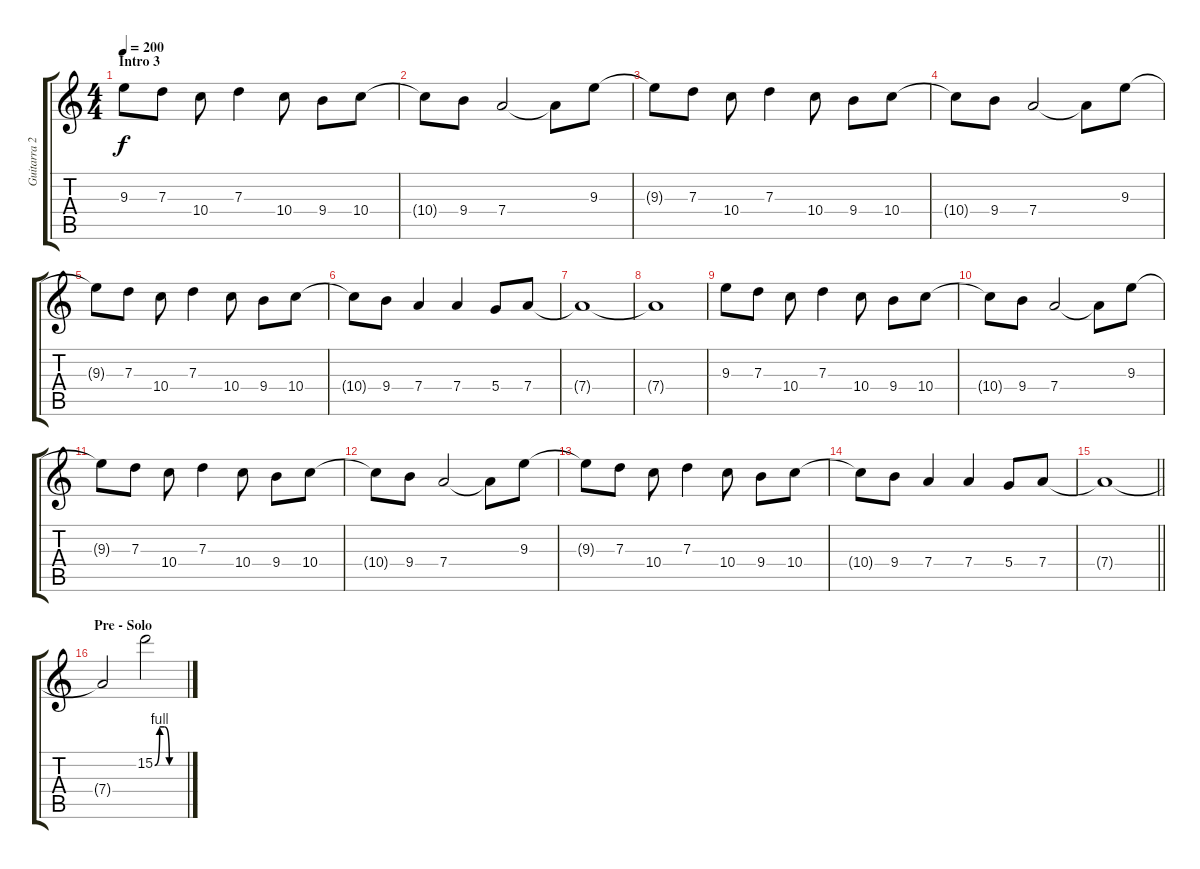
\track ("Guitarra 2da" "Guitarra 2") {instrument distortionguitar}
\staff {score tabs}
\tuning (E4 B3 G3 D3 A2 E2) {hide}
\ts (4 4)
\section ("" "Intro 3")
\tempo 200
\clef g2
\ks c
9.3.8{dy f} 7.3.8 10.4.8 7.3.4 10.4.8 9.4.8 10.4.8 |
10.4{t}.8 9.4.8 7.4.2 7.4{t}.8 9.3.8 |
9.3{t}.8 7.3.8 10.4.8 7.3.4 10.4.8 9.4.8 10.4.8 |
10.4{t}.8 9.4.8 7.4.2 7.4{t}.8 9.3.8 |
9.3{t}.8 7.3.8 10.4.8 7.3.4 10.4.8 9.4.8 10.4.8 |
10.4{t}.8 9.4.8 7.4.4 7.4.4 5.4.8 7.4.8 |
7.4{t}.1 |
7.4{t}.1 |
9.3.8 7.3.8 10.4.8 7.3.4 10.4.8 9.4.8 10.4.8 |
10.4{t}.8 9.4.8 7.4.2 7.4{t}.8 9.3.8 |
9.3{t}.8 7.3.8 10.4.8 7.3.4 10.4.8 9.4.8 10.4.8 |
10.4{t}.8 9.4.8 7.4.2 7.4{t}.8 9.3.8 |
9.3{t}.8 7.3.8 10.4.8 7.3.4 10.4.8 9.4.8 10.4.8 |
10.4{t}.8 9.4.8 7.4.4 7.4.4 5.4.8 7.4.8 |
\barLineRight lightlight
7.4{t}.1 |
\section ("" "Pre - Solo")
7.4{t}.2 15.2{be (custom 0 0 10 4 20 4 30 0 60 0)}.2
